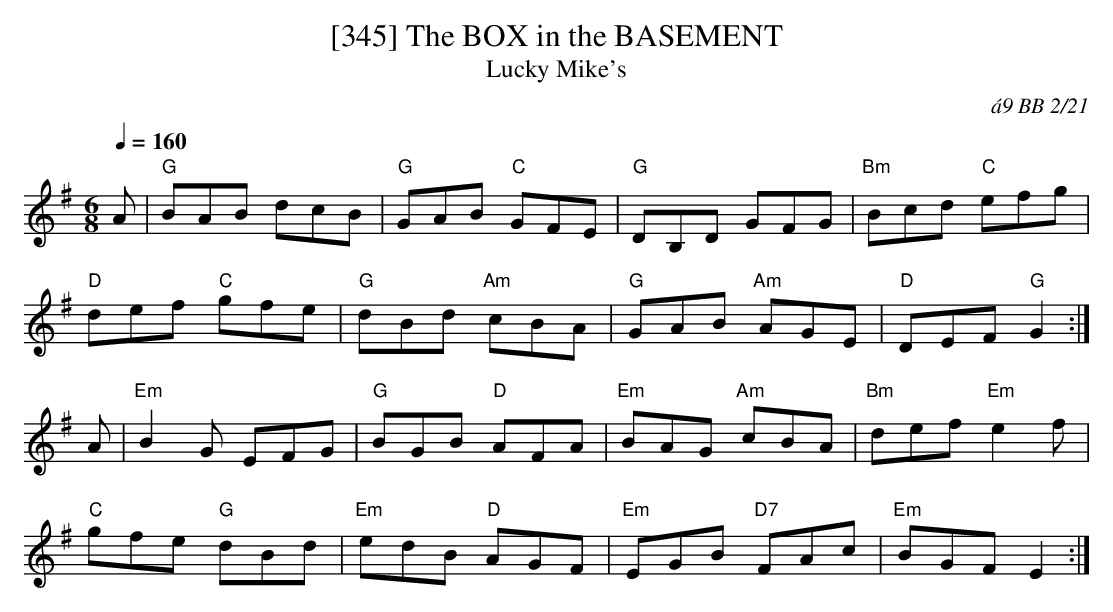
X:1
T:[345] The BOX in the BASEMENT
T:Lucky Mike's
C:\'a9 BB 2/21
M:6/8
Q:1/4=160
K:G
A|"G"BAB dcB|"G"GAB "C"GFE|"G"DB,D GFG|"Bm"Bcd "C"efg|
"D" def "C" gfe | "G" dBd "Am"cBA|"G"GAB "Am"AGE | "D"DEF "G" G2 :|
A|"Em" B2G EFG | "G"BGB "D" AFA |"Em" BAG "Am" cBA | "Bm" def "Em" e2f |
"C" gfe "G" dBd | "Em" edB "D"AGF |"Em" EGB "D7" FAc | "Em" BGF E2 :|
